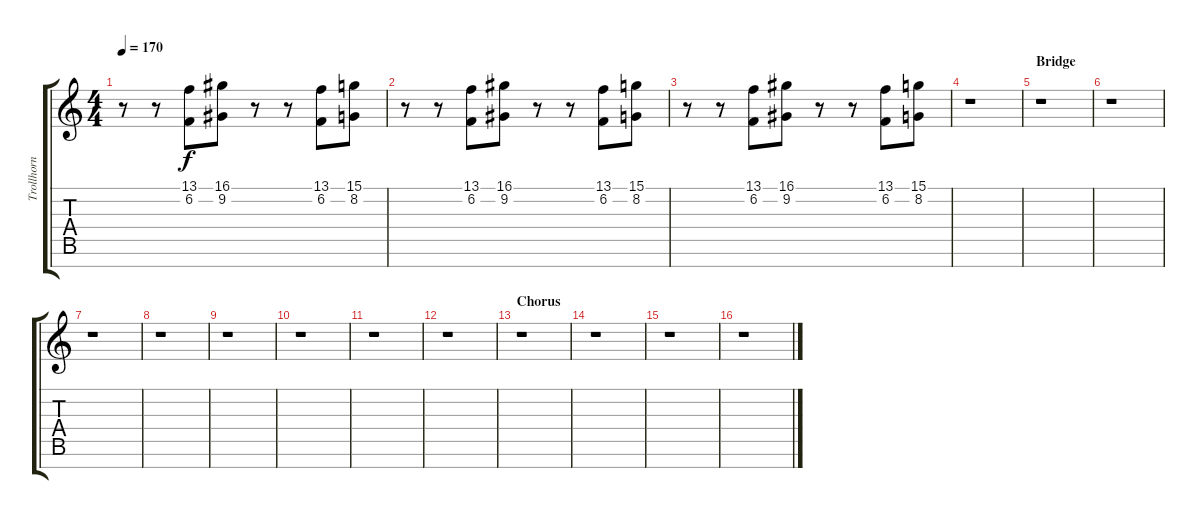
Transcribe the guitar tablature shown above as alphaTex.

\track ("Trollhorn (strings)" "Trollhorn ") {instrument pizzicatostrings}
\staff {score tabs}
\tuning (E4 B3 G3 D3 A2 E2 B1) {hide}
\ts (4 4)
\tempo 170
\clef g2
\ks c
r.8{dy f} r.8 (13.1 6.2).8 (16.1 9.2).8 r.8 r.8 (13.1 6.2).8 (15.1 8.2).8 |
r.8 r.8 (13.1 6.2).8 (16.1 9.2).8 r.8 r.8 (13.1 6.2).8 (15.1 8.2).8 |
r.8 r.8 (13.1 6.2).8 (16.1 9.2).8 r.8 r.8 (13.1 6.2).8 (15.1 8.2).8 |
r.1 |
\section ("" "Bridge")
r.1 |
r.1 |
r.1 |
r.1 |
r.1 |
r.1 |
r.1 |
r.1 |
\section ("" "Chorus")
r.1 |
r.1 |
r.1 |
r.1
